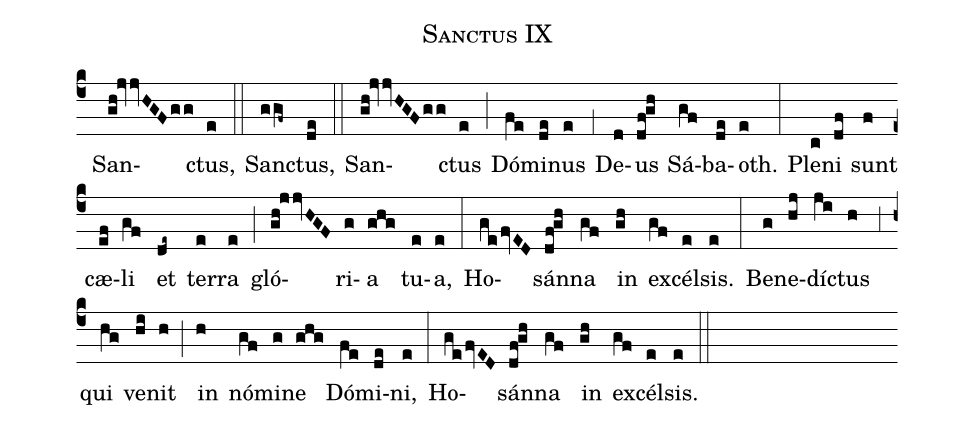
name:Sanctus IX;
mode:IV;
%%
(c4) () San(gh!jvvHGFgg)ctus,(e) (::) San(ggf~)ctus,(de) (::) San(gh!jvvHGFgg)ctus(e) (;) Dó(fe)mi(de)nus(e) (,1) De(d)us(df!gh) Sá(gf)ba(de)oth.(e) (:) Ple(c)ni(df) sunt(f) cæ(ef)li(gf) et(de~) ter(e)ra(e) (;) gló(gh!jjvHGF)ri(g)a(ghg) tu(e)a,(e) (:) Ho(ge/fvED)sán(df!gh)na(gf) in(gh) ex(gf)cél(e)sis.(e) (:) Be(g)ne(hj)dí(ji)ctus(h) (,3) qui(hg) ve(hi)nit(h) (;) in(h) nó(gf)mi(g)ne(ghg) Dó(fe)mi(de)ni,(e) (:) Ho(ge/fvED)sán(df!gh)na(gf) in(gh) ex(gf)cél(e)sis.(e) (::)
